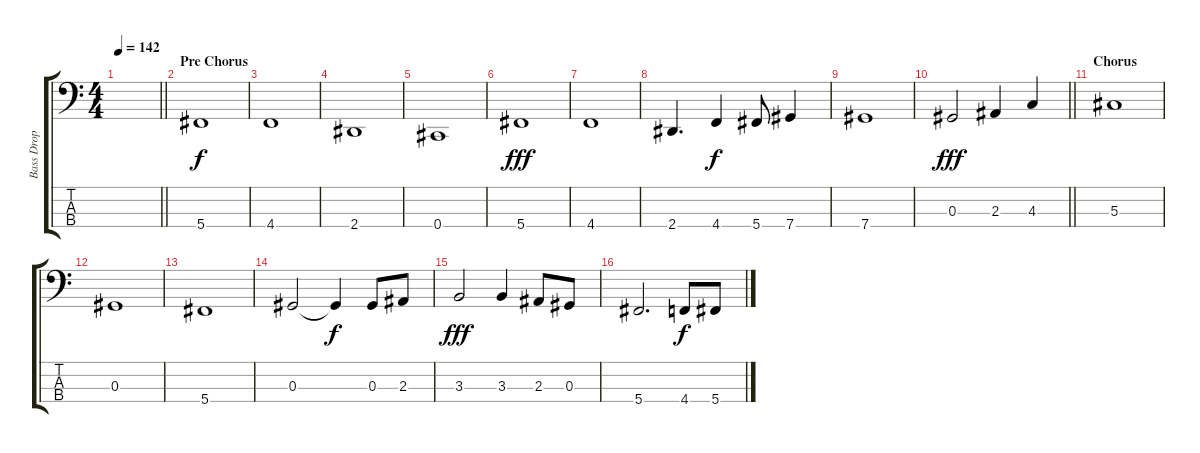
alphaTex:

\track ("Bass Drop D" "Bass Drop ") {instrument electricbassfinger}
\staff {score tabs}
\tuning (Gb2 Db2 Ab1 Db1) {hide}
\ts (4 4)
\tempo 142
\clef f4
\barLineRight lightlight
\ks c
|
\section ("" "Pre Chorus")
5.4.1 |
4.4.1 |
2.4.1 |
0.4.1{dy f} |
5.4.1{dy fff} |
4.4.1 |
2.4.4{d} 4.4.4{dy f} 5.4.8 7.4.4 |
7.4.1 |
\barLineRight lightlight
0.3.2{dy fff} 2.3.4 4.3.4 |
\section ("" "Chorus")
5.3.1 |
0.3.1 |
5.4.1 |
0.3.2 0.3{t}.4{dy f} 0.3.8 2.3.8 |
3.3.2{dy fff} 3.3.4 2.3.8 0.3.8 |
5.4.2{d} 4.4.8{dy f} 5.4.8
